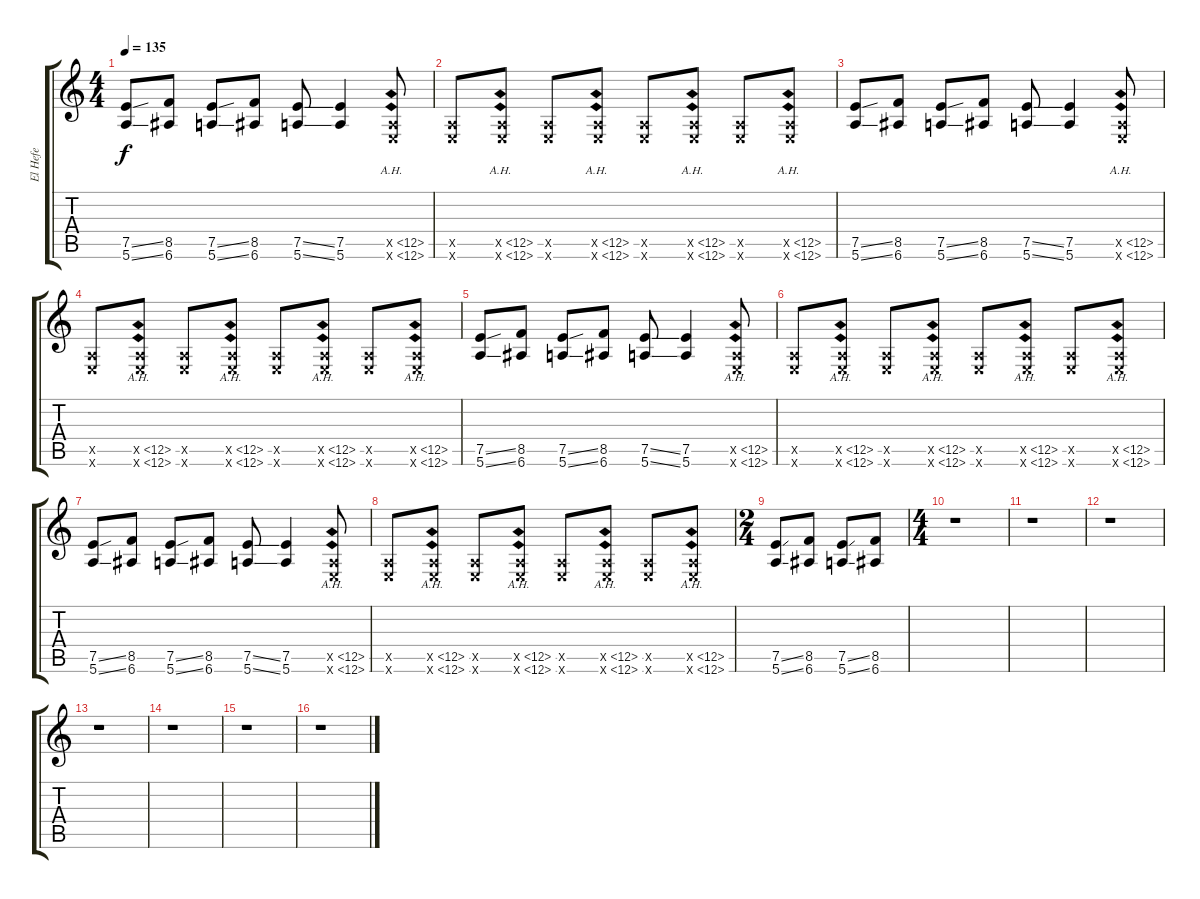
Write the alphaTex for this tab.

\track ("El Hefe" "El Hefe") {instrument overdrivenguitar}
\staff {score tabs}
\tuning (E4 B3 G3 D3 A2 E2) {hide}
\ts (4 4)
\tempo 135
\clef g2
\ks c
(7.5{ss} 5.6{ss}).8{dy f instrument overdrivenguitar} (8.5 6.6).8 (7.5{ss} 5.6{ss}).8 (8.5 6.6).8 (7.5{ss} 5.6{ss}).8 (7.5 5.6).4 (0.5{ah 12 x} 0.6{ah 12 x}).8 |
(0.5{x} 0.6{x}).8 (0.5{ah 12 x} 0.6{ah 12 x}).8 (0.5{x} 0.6{x}).8 (0.5{ah 12 x} 0.6{ah 12 x}).8 (0.5{x} 0.6{x}).8 (0.5{ah 12 x} 0.6{ah 12 x}).8 (0.5{x} 0.6{x}).8 (0.5{ah 12 x} 0.6{ah 12 x}).8 |
(7.5{ss} 5.6{ss}).8 (8.5 6.6).8 (7.5{ss} 5.6{ss}).8 (8.5 6.6).8 (7.5{ss} 5.6{ss}).8 (7.5 5.6).4 (0.5{ah 12 x} 0.6{ah 12 x}).8 |
(0.5{x} 0.6{x}).8 (0.5{ah 12 x} 0.6{ah 12 x}).8 (0.5{x} 0.6{x}).8 (0.5{ah 12 x} 0.6{ah 12 x}).8 (0.5{x} 0.6{x}).8 (0.5{ah 12 x} 0.6{ah 12 x}).8 (0.5{x} 0.6{x}).8 (0.5{ah 12 x} 0.6{ah 12 x}).8 |
(7.5{ss} 5.6{ss}).8 (8.5 6.6).8 (7.5{ss} 5.6{ss}).8 (8.5 6.6).8 (7.5{ss} 5.6{ss}).8 (7.5 5.6).4 (0.5{ah 12 x} 0.6{ah 12 x}).8 |
(0.5{x} 0.6{x}).8 (0.5{ah 12 x} 0.6{ah 12 x}).8 (0.5{x} 0.6{x}).8 (0.5{ah 12 x} 0.6{ah 12 x}).8 (0.5{x} 0.6{x}).8 (0.5{ah 12 x} 0.6{ah 12 x}).8 (0.5{x} 0.6{x}).8 (0.5{ah 12 x} 0.6{ah 12 x}).8 |
(7.5{ss} 5.6{ss}).8 (8.5 6.6).8 (7.5{ss} 5.6{ss}).8 (8.5 6.6).8 (7.5{ss} 5.6{ss}).8 (7.5 5.6).4 (0.5{ah 12 x} 0.6{ah 12 x}).8 |
(0.5{x} 0.6{x}).8 (0.5{ah 12 x} 0.6{ah 12 x}).8 (0.5{x} 0.6{x}).8 (0.5{ah 12 x} 0.6{ah 12 x}).8 (0.5{x} 0.6{x}).8 (0.5{ah 12 x} 0.6{ah 12 x}).8 (0.5{x} 0.6{x}).8 (0.5{ah 12 x} 0.6{ah 12 x}).8 |
\ts (2 4)
(7.5{ss} 5.6{ss}).8 (8.5 6.6).8 (7.5{ss} 5.6{ss}).8 (8.5 6.6).8 |
\ts (4 4)
r.1 |
r.1 |
r.1 |
r.1 |
r.1 |
r.1 |
r.1
